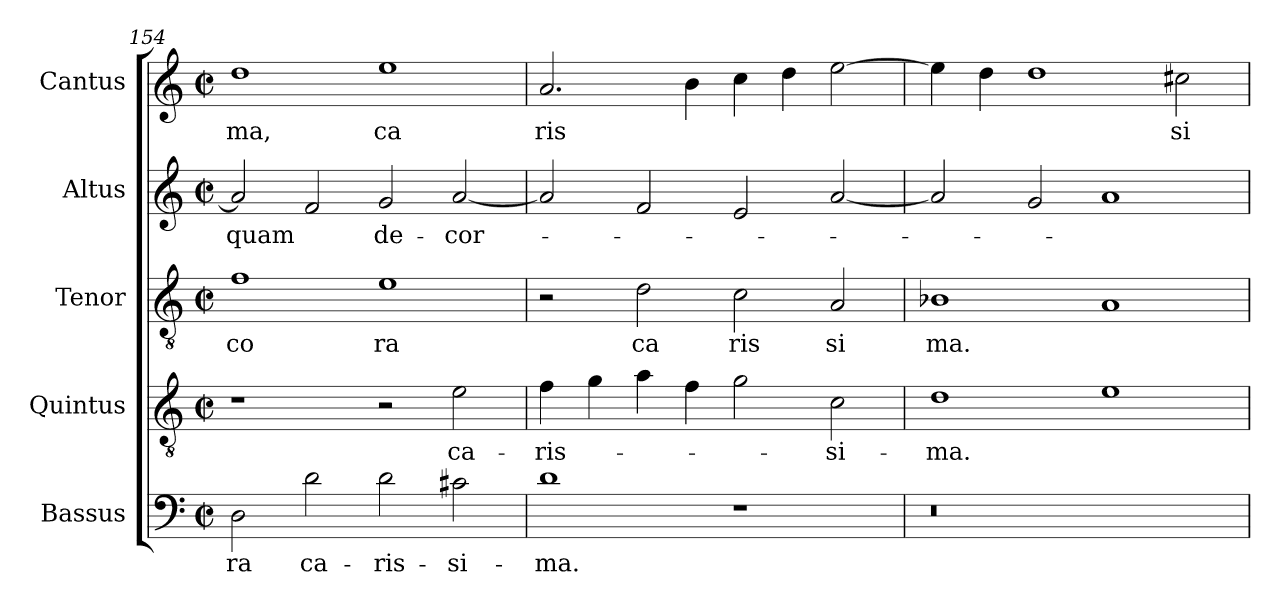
**kern	**text	**kern	**text	**kern	**text	**kern	**text	**kern	**text
*part5	*part5	*part4	*part4	*part3	*part3	*part2	*part2	*part1	*part1
*staff5	*staff5	*staff4	*staff4	*staff3	*staff3	*staff2	*staff2	*staff1	*staff1
*I"Bassus	*	*I"Quintus	*	*I"Tenor	*	*I"Altus	*	*I"Cantus	*
*clefF4	*	*clefGv2	*	*clefGv2	*	*clefG2	*	*clefG2	*
*	*	*	*	*	*	*k[]	*	*k[]	*
*	*	*	*	*	*	*C:	*	*C:	*
*M2/2	*	*M2/2	*	*M2/2	*	*M2/2	*	*M2/2	*
*met(c|)	*	*met(c|)	*	*met(c|)	*	*met(c|)	*	*met(c|)	*
=154	=154	=154	=154	=154	=154	=154	=154	=154	=154
!	!LO:LY:b:cj	!	!	!	!LO:LY:b:cj	!	!LO:LY:b	!	!LO:LY:b:cj
2D\	-ra	1r	.	1f	co	2a/]	quam	1dd	ma,
!	!LO:LY:b:cj	!	!	!	!	!	!	!	!
2d\	ca-	.	.	.	.	2f/	.	.	.
!	!LO:LY:b:cj	!	!	!	!LO:LY:b:cj	!	!LO:LY:b:cj	!	!LO:LY:b:cj
2d\	-ris-	2r	.	1e	ra	2g/	de-	1ee	ca
!	!LO:LY:b:cj	!	!LO:LY:b:cj	!	!	!	!LO:LY:b	!	!
2c#\	-si-	2e\	ca-	.	.	[<2a/	-cor-	.	.
=155	=155	=155	=155	=155	=155	=155	=155	=155	=155
!	!LO:LY:b:cj	!	!LO:LY:b	!	!	!	!	!	!LO:LY:b:cj
1d	-ma.	4f\	-ris-	2r	.	2a/]	.	2.a/	ris
.	.	4g\	.	.	.	.	.	.	.
!	!	!	!	!	!LO:LY:b:cj	!	!	!	!
.	.	4a\	.	2d\	ca	2f/	.	.	.
.	.	4f\	.	.	.	.	.	4b\	.
!	!	!	!	!	!LO:LY:b:cj	!	!	!	!
1r	.	2g\	.	2c\	ris	2e/	.	4cc\	.
.	.	.	.	.	.	.	.	4dd\	.
!	!	!	!LO:LY:b:cj	!	!LO:LY:b:cj	!	!	!	!
.	.	2c\	-si-	2A/	si	[>2a/	.	[>2ee\	.
!!LO:LB:g=z
=156	=156	=156	=156	=156	=156	=156	=156	=156	=156
!	!	!	!LO:LY:b:cj	!	!LO:LY:b:cj	!	!	!	!
0r	.	1d	-ma.	1B-X	ma.	2a/]	.	4ee\]	.
.	.	.	.	.	.	.	.	4dd\	.
.	.	.	.	.	.	2g/	.	1dd	.
.	.	1e	.	1A	.	1a	.	.	.
!	!	!	!	!	!	!	!	!	!LO:LY:b:cj
.	.	.	.	.	.	.	.	2cc#\	si
=	=	=	=	=	=	=	=	=	=
*-	*-	*-	*-	*-	*-	*-	*-	*-	*-
